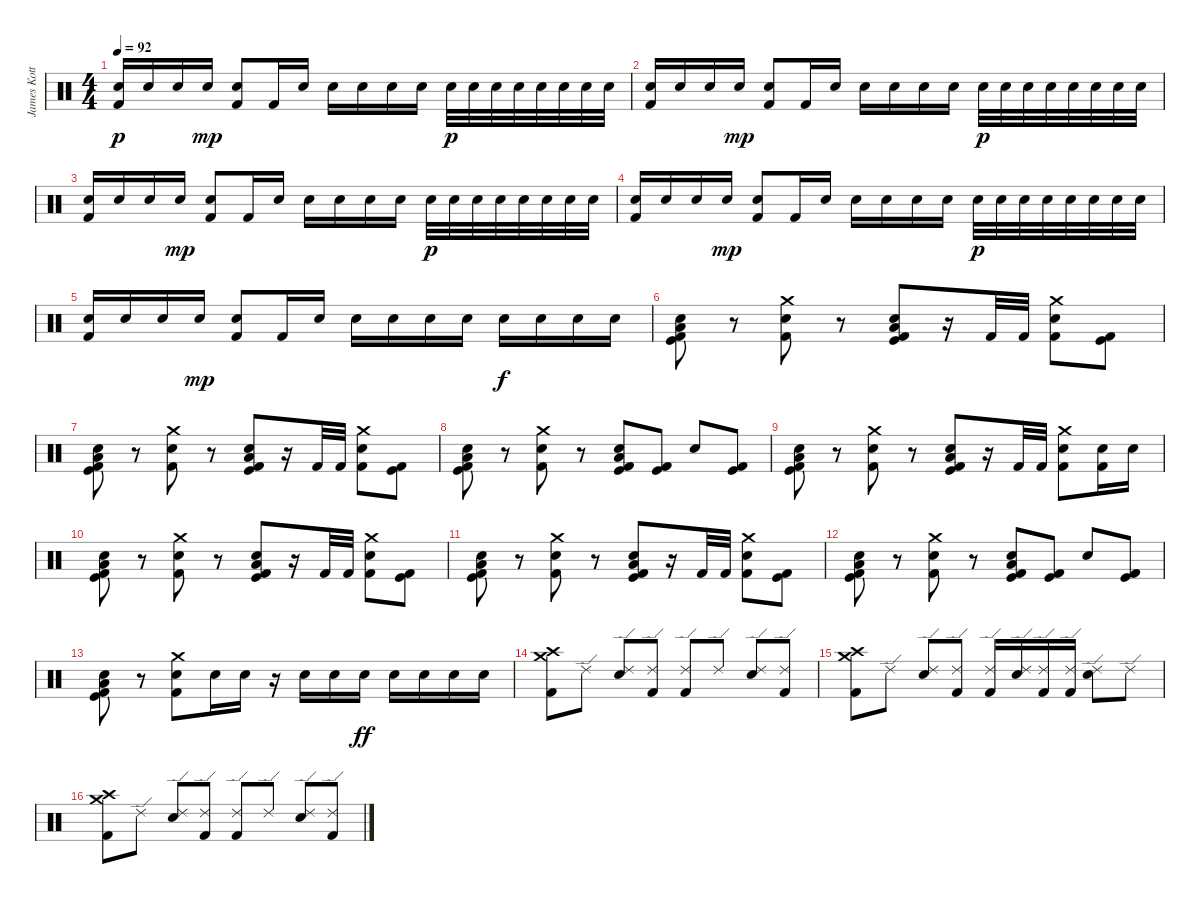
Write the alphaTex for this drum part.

\track ("James Kottak" "James Kott") {instrument percussion}
\staff {score}
\articulation defaults
\ts (4 4)
\tempo 92
\clef neutral
\ks c
("Electric Snare (hit)" "Kick (hit) 2").16{dy p} "Electric Snare (hit)".16 "Electric Snare (hit)".16 "Electric Snare (hit)".16{dy mp} ("Electric Snare (hit)" "Kick (hit) 2").8 "Kick (hit) 2".16 "Electric Snare (hit)".16 "Electric Snare (hit)".16 "Electric Snare (hit)".16 "Electric Snare (hit)".16 "Electric Snare (hit)".16 "Electric Snare (hit)".32{dy p} "Electric Snare (hit)".32 "Electric Snare (hit)".32 "Electric Snare (hit)".32 "Electric Snare (hit)".32 "Electric Snare (hit)".32 "Electric Snare (hit)".32 "Electric Snare (hit)".32 |
("Electric Snare (hit)" "Kick (hit) 2").16 "Electric Snare (hit)".16 "Electric Snare (hit)".16 "Electric Snare (hit)".16{dy mp} ("Electric Snare (hit)" "Kick (hit) 2").8 "Kick (hit) 2".16 "Electric Snare (hit)".16 "Electric Snare (hit)".16 "Electric Snare (hit)".16 "Electric Snare (hit)".16 "Electric Snare (hit)".16 "Electric Snare (hit)".32{dy p} "Electric Snare (hit)".32 "Electric Snare (hit)".32 "Electric Snare (hit)".32 "Electric Snare (hit)".32 "Electric Snare (hit)".32 "Electric Snare (hit)".32 "Electric Snare (hit)".32 |
("Electric Snare (hit)" "Kick (hit) 2").16 "Electric Snare (hit)".16 "Electric Snare (hit)".16 "Electric Snare (hit)".16{dy mp} ("Electric Snare (hit)" "Kick (hit) 2").8 "Kick (hit) 2".16 "Electric Snare (hit)".16 "Electric Snare (hit)".16 "Electric Snare (hit)".16 "Electric Snare (hit)".16 "Electric Snare (hit)".16 "Electric Snare (hit)".32{dy p} "Electric Snare (hit)".32 "Electric Snare (hit)".32 "Electric Snare (hit)".32 "Electric Snare (hit)".32 "Electric Snare (hit)".32 "Electric Snare (hit)".32 "Electric Snare (hit)".32 |
("Electric Snare (hit)" "Kick (hit) 2").16 "Electric Snare (hit)".16 "Electric Snare (hit)".16 "Electric Snare (hit)".16{dy mp} ("Electric Snare (hit)" "Kick (hit) 2").8 "Kick (hit) 2".16 "Electric Snare (hit)".16 "Electric Snare (hit)".16 "Electric Snare (hit)".16 "Electric Snare (hit)".16 "Electric Snare (hit)".16 "Electric Snare (hit)".32{dy p} "Electric Snare (hit)".32 "Electric Snare (hit)".32 "Electric Snare (hit)".32 "Electric Snare (hit)".32 "Electric Snare (hit)".32 "Electric Snare (hit)".32 "Electric Snare (hit)".32 |
("Electric Snare (hit)" "Kick (hit) 2").16 "Electric Snare (hit)".16 "Electric Snare (hit)".16 "Electric Snare (hit)".16{dy mp} ("Electric Snare (hit)" "Kick (hit) 2").8 "Kick (hit) 2".16 "Electric Snare (hit)".16 "Electric Snare (hit)".16 "Electric Snare (hit)".16 "Electric Snare (hit)".16 "Electric Snare (hit)".16 "Electric Snare (hit)".16{dy f} "Electric Snare (hit)".16 "Electric Snare (hit)".16 "Electric Snare (hit)".16 |
("Electric Snare (hit)" "Kick (hit)" "Low Floor Tom (hit)" "Kick (hit) 2").8 r.8 ("Crash medium (hit)" "Electric Snare (hit)" "Kick (hit) 2").8 r.8 ("Electric Snare (hit)" "Kick (hit)" "Low Floor Tom (hit)" "Kick (hit) 2").8 r.16 "Kick (hit) 2".32 "Kick (hit) 2".32 ("Crash medium (hit)" "Electric Snare (hit)" "Kick (hit) 2").8 ("Kick (hit)" "Kick (hit) 2").8 |
("Electric Snare (hit)" "Kick (hit)" "Low Floor Tom (hit)" "Kick (hit) 2").8 r.8 ("Crash medium (hit)" "Electric Snare (hit)" "Kick (hit) 2").8 r.8 ("Electric Snare (hit)" "Kick (hit)" "Low Floor Tom (hit)" "Kick (hit) 2").8 r.16 "Kick (hit) 2".32 "Kick (hit) 2".32 ("Crash medium (hit)" "Electric Snare (hit)" "Kick (hit) 2").8 ("Kick (hit)" "Kick (hit) 2").8 |
("Electric Snare (hit)" "Kick (hit)" "Low Floor Tom (hit)" "Kick (hit) 2").8 r.8 ("Crash medium (hit)" "Electric Snare (hit)" "Kick (hit) 2").8 r.8 ("Electric Snare (hit)" "Kick (hit)" "Low Floor Tom (hit)" "Kick (hit) 2").8 ("Kick (hit) 2" "Kick (hit)").8 "Electric Snare (hit)".8 ("Kick (hit) 2" "Kick (hit)").8 |
("Electric Snare (hit)" "Kick (hit)" "Low Floor Tom (hit)" "Kick (hit) 2").8 r.8 ("Crash medium (hit)" "Electric Snare (hit)" "Kick (hit) 2").8 r.8 ("Electric Snare (hit)" "Kick (hit)" "Low Floor Tom (hit)" "Kick (hit) 2").8 r.16 "Kick (hit) 2".32 "Kick (hit) 2".32 ("Crash medium (hit)" "Electric Snare (hit)" "Kick (hit) 2").8 ("Electric Snare (hit)" "Kick (hit) 2").16 "Electric Snare (hit)".16 |
("Electric Snare (hit)" "Kick (hit)" "Low Floor Tom (hit)" "Kick (hit) 2").8 r.8 ("Crash medium (hit)" "Electric Snare (hit)" "Kick (hit) 2").8 r.8 ("Electric Snare (hit)" "Kick (hit)" "Low Floor Tom (hit)" "Kick (hit) 2").8 r.16 "Kick (hit) 2".32 "Kick (hit) 2".32 ("Crash medium (hit)" "Electric Snare (hit)" "Kick (hit) 2").8 ("Kick (hit)" "Kick (hit) 2").8 |
("Electric Snare (hit)" "Kick (hit)" "Low Floor Tom (hit)" "Kick (hit) 2").8 r.8 ("Crash medium (hit)" "Electric Snare (hit)" "Kick (hit) 2").8 r.8 ("Electric Snare (hit)" "Kick (hit)" "Low Floor Tom (hit)" "Kick (hit) 2").8 r.16 "Kick (hit) 2".32 "Kick (hit) 2".32 ("Crash medium (hit)" "Electric Snare (hit)" "Kick (hit) 2").8 ("Kick (hit)" "Kick (hit) 2").8 |
("Electric Snare (hit)" "Kick (hit)" "Low Floor Tom (hit)" "Kick (hit) 2").8 r.8 ("Crash medium (hit)" "Electric Snare (hit)" "Kick (hit) 2").8 r.8 ("Electric Snare (hit)" "Kick (hit)" "Low Floor Tom (hit)" "Kick (hit) 2").8 ("Kick (hit) 2" "Kick (hit)").8 "Electric Snare (hit)".8 ("Kick (hit) 2" "Kick (hit)").8 |
("Electric Snare (hit)" "Kick (hit)" "Low Floor Tom (hit)" "Kick (hit) 2").8 r.8 ("Crash medium (hit)" "Electric Snare (hit)" "Kick (hit) 2").8 "Electric Snare (hit)".16 "Electric Snare (hit)".16 r.16 "Electric Snare (hit)".16 "Electric Snare (hit)".16 "Electric Snare (hit)".16{dy ff} "Electric Snare (hit)".16 "Electric Snare (hit)".16 "Electric Snare (hit)".16 "Electric Snare (hit)".16 |
("Crash high (hit)" "Crash medium (hit)" "Kick (hit) 2").8 "Ride (edge) 2".8 ("Ride (edge) 2" "Electric Snare (hit)").8 ("Ride (edge) 2" "Kick (hit) 2").8 ("Ride (edge) 2" "Kick (hit) 2").8 "Ride (edge) 2".8 ("Ride (edge) 2" "Electric Snare (hit)").8 ("Ride (edge) 2" "Kick (hit) 2").8 |
("Crash high (hit)" "Crash medium (hit)" "Kick (hit) 2").8 "Ride (edge) 2".8 ("Ride (edge) 2" "Electric Snare (hit)").8 ("Ride (edge) 2" "Kick (hit) 2").8 ("Ride (edge) 2" "Kick (hit) 2").16 ("Ride (edge) 2" "Electric Snare (hit)").16 ("Ride (edge) 2" "Kick (hit) 2").16 ("Ride (edge) 2" "Kick (hit) 2").16 ("Ride (edge) 2" "Electric Snare (hit)").8 "Ride (edge) 2".8 |
("Crash high (hit)" "Crash medium (hit)" "Kick (hit) 2").8 "Ride (edge) 2".8 ("Ride (edge) 2" "Electric Snare (hit)").8 ("Ride (edge) 2" "Kick (hit) 2").8 ("Ride (edge) 2" "Kick (hit) 2").8 "Ride (edge) 2".8 ("Ride (edge) 2" "Electric Snare (hit)").8 ("Ride (edge) 2" "Kick (hit) 2").8
